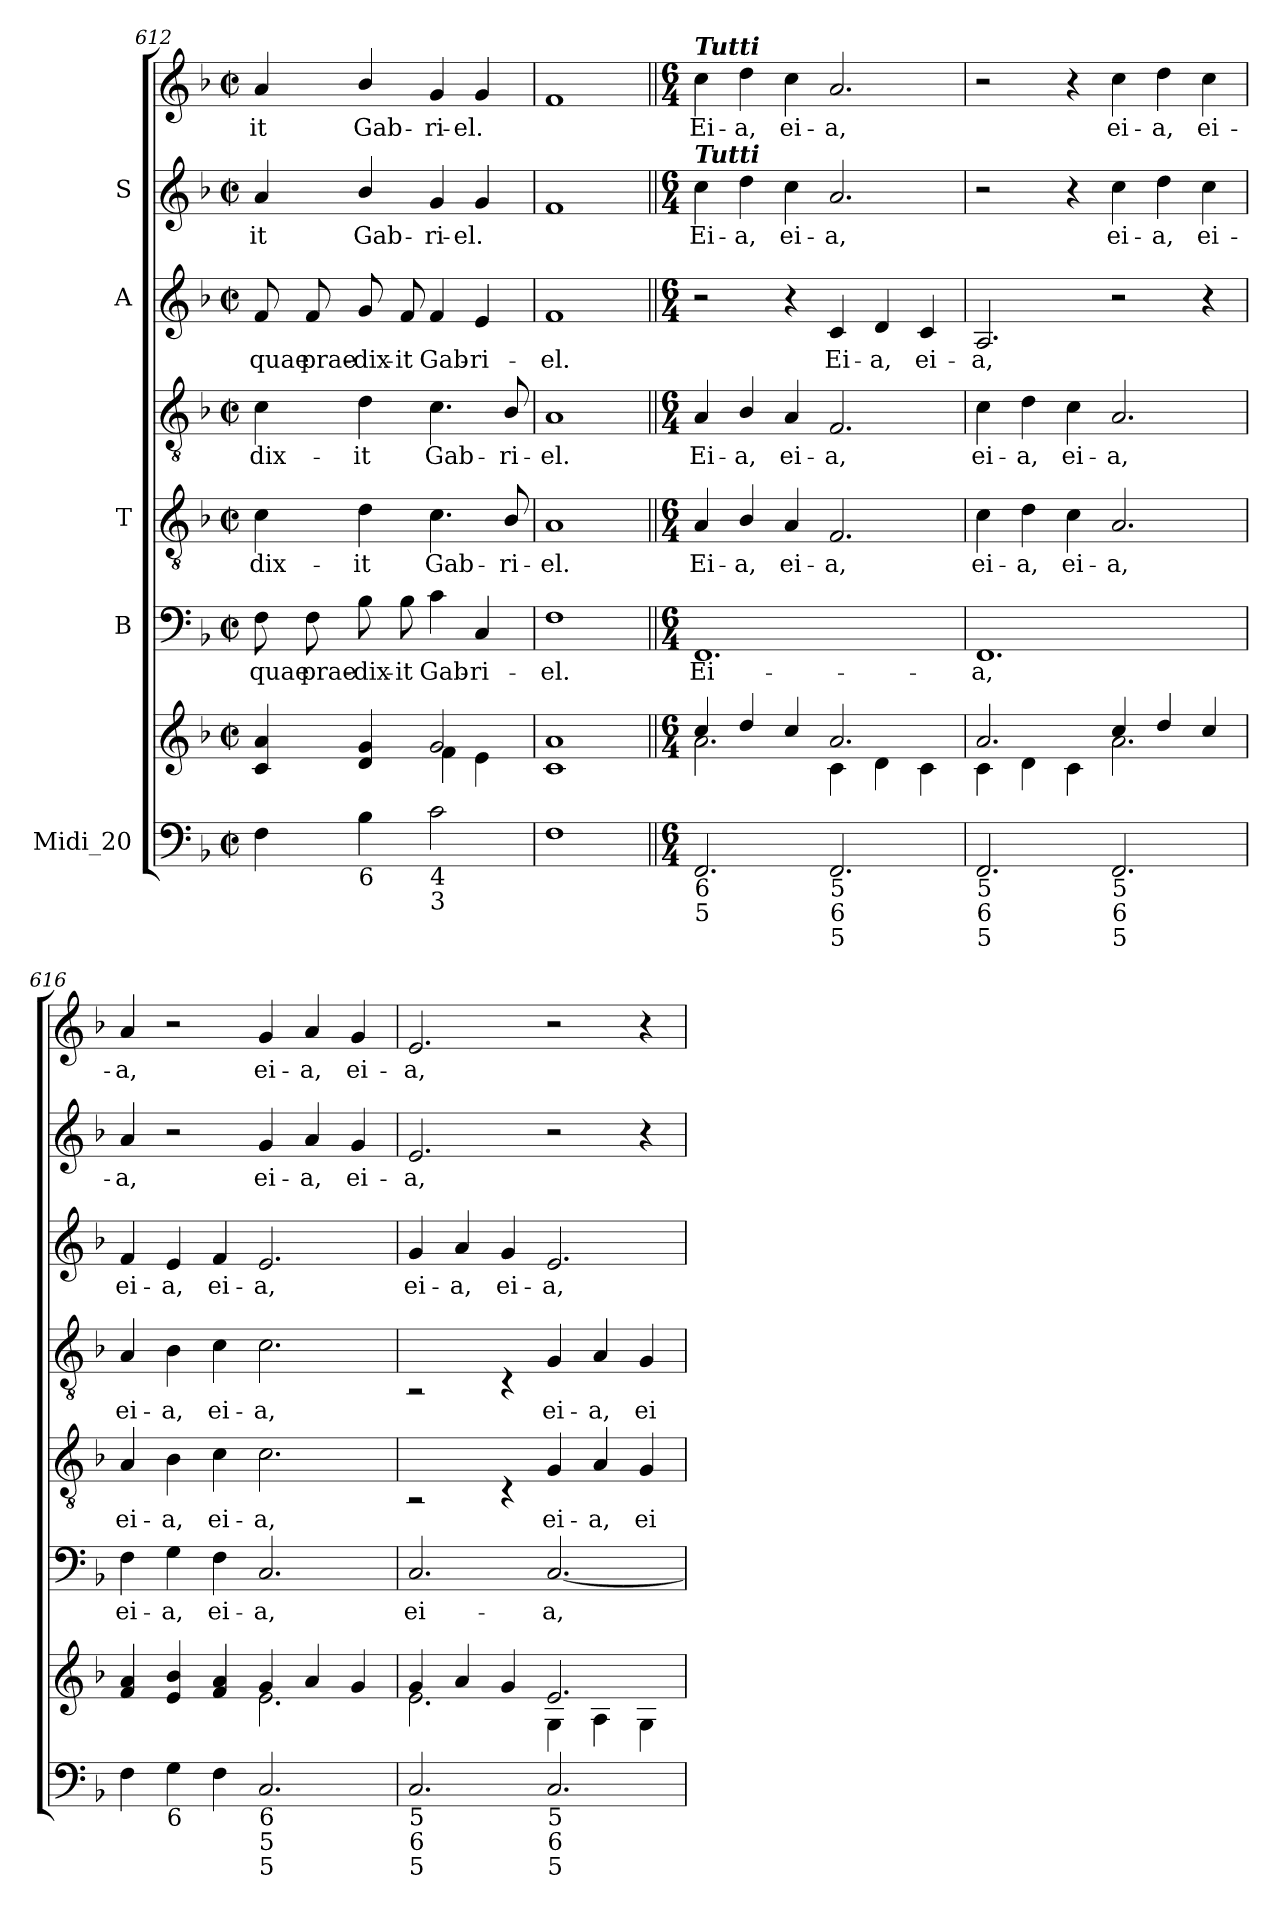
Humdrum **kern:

**kern	**kern	**kern	**text	**kern	**text	**kern	**text	**kern	**text	**kern	**text	**kern	**text
*part5	*part5	*part4	*part4	*part3	*part3	*part3	*part3	*part2	*part2	*part1	*part1	*part1	*part1
*staff8	*staff7	*staff6	*staff6	*staff5	*staff5	*staff4	*staff4	*staff3	*staff3	*staff2	*staff2	*staff1	*staff1
*I"Midi_20	*	*I"B	*	*I"T	*	*	*	*I"A	*	*I"S	*	*	*
!!LO:LB:g=z
*clefF4	*clefG2	*clefF4	*	*clefGv2	*	*clefGv2	*	*clefG2	*	*clefG2	*	*clefG2	*
*k[b-]	*k[b-]	*k[b-]	*	*k[b-]	*	*k[b-]	*	*k[b-]	*	*k[b-]	*	*k[b-]	*
*F:	*F:	*F:	*	*F:	*	*F:	*	*F:	*	*F:	*	*F:	*
*M2/2	*M2/2	*M2/2	*	*M2/2	*	*M2/2	*	*M2/2	*	*M2/2	*	*M2/2	*
*met(c|)	*met(c|)	*met(c|)	*	*met(c|)	*	*met(c|)	*	*met(c|)	*	*met(c|)	*	*met(c|)	*
=612	=612	=612	=612	=612	=612	=612	=612	=612	=612	=612	=612	=612	=612
*	*^	*	*	*	*	*	*	*	*	*	*	*	*
!	!	!	!	!LO:LY:b	!	!LO:LY:b	!	!LO:LY:b	!	!LO:LY:b	!	!LO:LY:b	!	!LO:LY:b
4F	4c 4a	2ryy	8F	quae	4c	-dix-	4c	-dix-	8f	quae	4a	-it	4a	-it
!	!	!	!	!LO:LY:b	!	!	!	!	!	!LO:LY:b	!	!	!	!
.	.	.	8F	prae-	.	.	.	.	8f	prae-	.	.	.	.
!LO:TX:b:t=6	!	!	!	!	!	!	!	!	!	!	!	!	!	!
!	!	!	!	!LO:LY:b	!	!LO:LY:b	!	!LO:LY:b	!	!LO:LY:b	!	!LO:LY:b	!	!LO:LY:b
4B-	4d 4g	.	8B-	-dix-	4d	-it	4d	-it	8g	-dix-	4b-/	Gab-	4b-/	Gab-
!	!	!	!	!LO:LY:b	!	!	!	!	!	!LO:LY:b	!	!	!	!
.	.	.	8B-	-it	.	.	.	.	8f	-it	.	.	.	.
!LO:TX:b:t=4	!	!	!	!	!	!	!	!	!	!	!	!	!	!
!LO:TX:b:t=3	!	!	!	!	!	!	!	!	!	!	!	!	!	!
!	!	!	!	!LO:LY:b	!	!LO:LY:b	!	!LO:LY:b	!	!LO:LY:b	!	!LO:LY:b	!	!LO:LY:b
2c	2g	4f\	4c	Gab-	4.c	Gab-	4.c	Gab-	4f	Gab-	4g	-ri-	4g	-ri-
!	!	!	!	!LO:LY:b	!	!	!	!	!	!LO:LY:b	!	!LO:LY:b	!	!LO:LY:b
.	.	4e\	4C	-ri-	.	.	.	.	4e	-ri-	4g	-el.	4g	-el.
!	!	!	!	!	!	!LO:LY:b	!	!LO:LY:b	!	!	!	!	!	!
.	.	.	.	.	8B-/	-ri-	8B-/	-ri-	.	.	.	.	.	.
=613	=613	=613	=613	=613	=613	=613	=613	=613	=613	=613	=613	=613	=613	=613
!	!	!	!	!LO:LY:b	!	!LO:LY:b	!	!LO:LY:b	!	!LO:LY:b	!	!	!	!
1F	1a	1c\	1F	-el.	1A	-el.	1A	-el.	1f	-el.	1f	.	1f	.
=614||	=614||	=614||	=614||	=614||	=614||	=614||	=614||	=614||	=614||	=614||	=614||	=614||	=614||	=614||
*M6/4	*M6/4	*	*M6/4	*	*M6/4	*	*M6/4	*	*M6/4	*	*M6/4	*	*M6/4	*
!	!	!	!	!	!	!	!	!	!	!	!	!	!LO:TX:a:Bi:t=Tutti	!
!	!	!	!	!	!	!	!	!	!	!	!LO:TX:a:Bi:t=Tutti	!	!	!
!LO:TX:b:t=6	!	!	!	!	!	!	!	!	!	!	!	!	!	!
!LO:TX:b:t=5	!	!	!	!	!	!	!	!	!	!	!	!	!	!
!	!	!	!	!LO:LY:b	!	!LO:LY:b	!	!LO:LY:b	!	!	!	!LO:LY:b	!	!LO:LY:b
2.FF	4cc/	2.a\	1.FF	Ei-	4A	Ei-	4A	Ei-	2r	.	4cc	Ei-	4cc	Ei-
!	!	!	!	!	!	!LO:LY:b	!	!LO:LY:b	!	!	!	!LO:LY:b	!	!LO:LY:b
.	4dd/	.	.	.	4B-/	-a,	4B-/	-a,	.	.	4dd	-a,	4dd	-a,
!	!	!	!	!	!	!LO:LY:b	!	!LO:LY:b	!	!	!	!LO:LY:b	!	!LO:LY:b
.	4cc/	.	.	.	4A	ei-	4A	ei-	4r	.	4cc	ei-	4cc	ei-
!LO:TX:b:t=5	!	!	!	!	!	!	!	!	!	!	!	!	!	!
!LO:TX:b:t=6	!	!	!	!	!	!	!	!	!	!	!	!	!	!
!LO:TX:b:t=5	!	!	!	!	!	!	!	!	!	!	!	!	!	!
!	!	!	!	!	!	!LO:LY:b	!	!LO:LY:b	!	!LO:LY:b	!	!LO:LY:b	!	!LO:LY:b
2.FF	2.a	4c\	.	.	2.F	-a,	2.F	-a,	4c	Ei-	2.a	-a,	2.a	-a,
!	!	!	!	!	!	!	!	!	!	!LO:LY:b	!	!	!	!
.	.	4d\	.	.	.	.	.	.	4d	-a,	.	.	.	.
!	!	!	!	!	!	!	!	!	!	!LO:LY:b	!	!	!	!
.	.	4c\	.	.	.	.	.	.	4c	ei-	.	.	.	.
=615	=615	=615	=615	=615	=615	=615	=615	=615	=615	=615	=615	=615	=615	=615
!LO:TX:b:t=5	!	!	!	!	!	!	!	!	!	!	!	!	!	!
!LO:TX:b:t=6	!	!	!	!	!	!	!	!	!	!	!	!	!	!
!LO:TX:b:t=5	!	!	!	!	!	!	!	!	!	!	!	!	!	!
!	!	!	!	!LO:LY:b	!	!LO:LY:b	!	!LO:LY:b	!	!LO:LY:b	!	!	!	!
2.FF	2.a	4c\	1.FF	-a,	4c	ei-	4c	ei-	2.A	-a,	2r	.	2r	.
!	!	!	!	!	!	!LO:LY:b	!	!LO:LY:b	!	!	!	!	!	!
.	.	4d\	.	.	4d	-a,	4d	-a,	.	.	.	.	.	.
!	!	!	!	!	!	!LO:LY:b	!	!LO:LY:b	!	!	!	!	!	!
.	.	4c\	.	.	4c	ei-	4c	ei-	.	.	4r	.	4r	.
!LO:TX:b:t=5	!	!	!	!	!	!	!	!	!	!	!	!	!	!
!LO:TX:b:t=6	!	!	!	!	!	!	!	!	!	!	!	!	!	!
!LO:TX:b:t=5	!	!	!	!	!	!	!	!	!	!	!	!	!	!
!	!	!	!	!	!	!LO:LY:b	!	!LO:LY:b	!	!	!	!LO:LY:b	!	!LO:LY:b
2.FF	4cc/	2.a\	.	.	2.A	-a,	2.A	-a,	2r	.	4cc	ei-	4cc	ei-
!	!	!	!	!	!	!	!	!	!	!	!	!LO:LY:b	!	!LO:LY:b
.	4dd/	.	.	.	.	.	.	.	.	.	4dd	-a,	4dd	-a,
!	!	!	!	!	!	!	!	!	!	!	!	!LO:LY:b	!	!LO:LY:b
.	4cc/	.	.	.	.	.	.	.	4r	.	4cc	ei-	4cc	ei-
=616	=616	=616	=616	=616	=616	=616	=616	=616	=616	=616	=616	=616	=616	=616
!	!	!	!	!LO:LY:b	!	!LO:LY:b	!	!LO:LY:b	!	!LO:LY:b	!	!LO:LY:b	!	!LO:LY:b
4F	4f 4a	2ryy	4F	ei-	4A	ei-	4A	ei-	4f	ei-	4a	-a,	4a	-a,
!LO:TX:b:t=6	!	!	!	!	!	!	!	!	!	!	!	!	!	!
!	!	!	!	!LO:LY:b	!	!LO:LY:b	!	!LO:LY:b	!	!LO:LY:b	!	!	!	!
4G	4e 4b-	.	4G	-a,	4B-	-a,	4B-	-a,	4e	-a,	2r	.	2r	.
!	!	!	!	!LO:LY:b	!	!LO:LY:b	!	!LO:LY:b	!	!LO:LY:b	!	!	!	!
4F	4f 4a	4ryy	4F	ei-	4c	ei-	4c	ei-	4f	ei-	.	.	.	.
!LO:TX:b:t=6	!	!	!	!	!	!	!	!	!	!	!	!	!	!
!LO:TX:b:t=5	!	!	!	!	!	!	!	!	!	!	!	!	!	!
!LO:TX:b:t=5	!	!	!	!	!	!	!	!	!	!	!	!	!	!
!	!	!	!	!LO:LY:b	!	!LO:LY:b	!	!LO:LY:b	!	!LO:LY:b	!	!LO:LY:b	!	!LO:LY:b
2.C	4g	2.e\	2.C	-a,	2.c	-a,	2.c	-a,	2.e	-a,	4g	ei-	4g	ei-
!	!	!	!	!	!	!	!	!	!	!	!	!LO:LY:b	!	!LO:LY:b
.	4a	.	.	.	.	.	.	.	.	.	4a	-a,	4a	-a,
!	!	!	!	!	!	!	!	!	!	!	!	!LO:LY:b	!	!LO:LY:b
.	4g	.	.	.	.	.	.	.	.	.	4g	ei-	4g	ei-
=617	=617	=617	=617	=617	=617	=617	=617	=617	=617	=617	=617	=617	=617	=617
!LO:TX:b:t=5	!	!	!	!	!	!	!	!	!	!	!	!	!	!
!LO:TX:b:t=6	!	!	!	!	!	!	!	!	!	!	!	!	!	!
!LO:TX:b:t=5	!	!	!	!	!	!	!	!	!	!	!	!	!	!
!	!	!	!	!LO:LY:b	!	!	!	!	!	!LO:LY:b	!	!LO:LY:b	!	!LO:LY:b
2.C	4g	2.e\	2.C	ei-	2rBB	.	2rBB	.	4g	ei-	2.e	-a,	2.e	-a,
!	!	!	!	!	!	!	!	!	!	!LO:LY:b	!	!	!	!
.	4a	.	.	.	.	.	.	.	4a	-a,	.	.	.	.
!	!	!	!	!	!	!	!	!	!	!LO:LY:b	!	!	!	!
.	4g	.	.	.	4rBB	.	4rBB	.	4g	ei-	.	.	.	.
!LO:TX:b:t=5	!	!	!	!	!	!	!	!	!	!	!	!	!	!
!LO:TX:b:t=6	!	!	!	!	!	!	!	!	!	!	!	!	!	!
!LO:TX:b:t=5	!	!	!	!	!	!	!	!	!	!	!	!	!	!
!	!	!	!	!LO:LY:b	!	!LO:LY:b	!	!LO:LY:b	!	!LO:LY:b	!	!	!	!
2.C	2.e	4G\	[2.C	-a,	4G	ei-	4G	ei-	2.e	-a,	2r	.	2r	.
!	!	!	!	!	!	!LO:LY:b	!	!LO:LY:b	!	!	!	!	!	!
.	.	4A\	.	.	4A	-a,	4A	-a,	.	.	.	.	.	.
!	!	!	!	!	!	!LO:LY:b	!	!LO:LY:b	!	!	!	!	!	!
.	.	4G\	.	.	4G	ei-	4G	ei-	.	.	4r	.	4r	.
*	*v	*v	*	*	*	*	*	*	*	*	*	*	*	*
=	=	=	=	=	=	=	=	=	=	=	=	=	=
*-	*-	*-	*-	*-	*-	*-	*-	*-	*-	*-	*-	*-	*-
